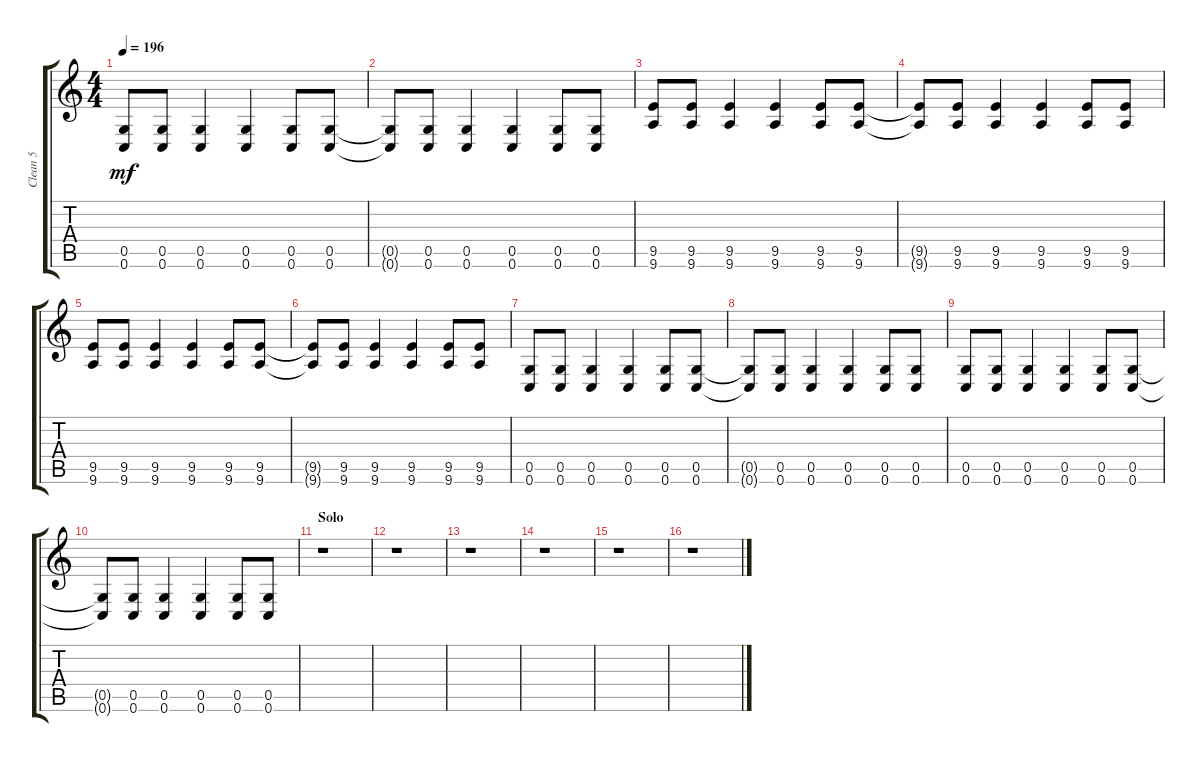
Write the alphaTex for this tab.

\track ("Clean 5" "Clean 5") {instrument electricguitarclean}
\staff {score tabs}
\tuning (D4 A3 F3 C3 G2 C2) {hide}
\ts (4 4)
\tempo 196
\clef g2
\ks aminor
(0.5 0.6).8{dy mf} (0.5 0.6).8 (0.5 0.6).4 (0.5 0.6).4 (0.5 0.6).8 (0.5 0.6).8 |
(0.5{t} 0.6{t}).8 (0.5 0.6).8 (0.5 0.6).4 (0.5 0.6).4 (0.5 0.6).8 (0.5 0.6).8 |
(9.5 9.6).8 (9.5 9.6).8 (9.5 9.6).4 (9.5 9.6).4 (9.5 9.6).8 (9.5 9.6).8 |
(9.5{t} 9.6{t}).8 (9.5 9.6).8 (9.5 9.6).4 (9.5 9.6).4 (9.5 9.6).8 (9.5 9.6).8 |
(9.5 9.6).8 (9.5 9.6).8 (9.5 9.6).4 (9.5 9.6).4 (9.5 9.6).8 (9.5 9.6).8 |
(9.5{t} 9.6{t}).8 (9.5 9.6).8 (9.5 9.6).4 (9.5 9.6).4 (9.5 9.6).8 (9.5 9.6).8 |
(0.5 0.6).8 (0.5 0.6).8 (0.5 0.6).4 (0.5 0.6).4 (0.5 0.6).8 (0.5 0.6).8 |
(0.5{t} 0.6{t}).8 (0.5 0.6).8 (0.5 0.6).4 (0.5 0.6).4 (0.5 0.6).8 (0.5 0.6).8 |
(0.5 0.6).8 (0.5 0.6).8 (0.5 0.6).4 (0.5 0.6).4 (0.5 0.6).8 (0.5 0.6).8 |
(0.5{t} 0.6{t}).8 (0.5 0.6).8 (0.5 0.6).4 (0.5 0.6).4 (0.5 0.6).8 (0.5 0.6).8 |
\section ("" "Solo")
r.1 |
r.1 |
r.1 |
r.1 |
r.1 |
r.1
